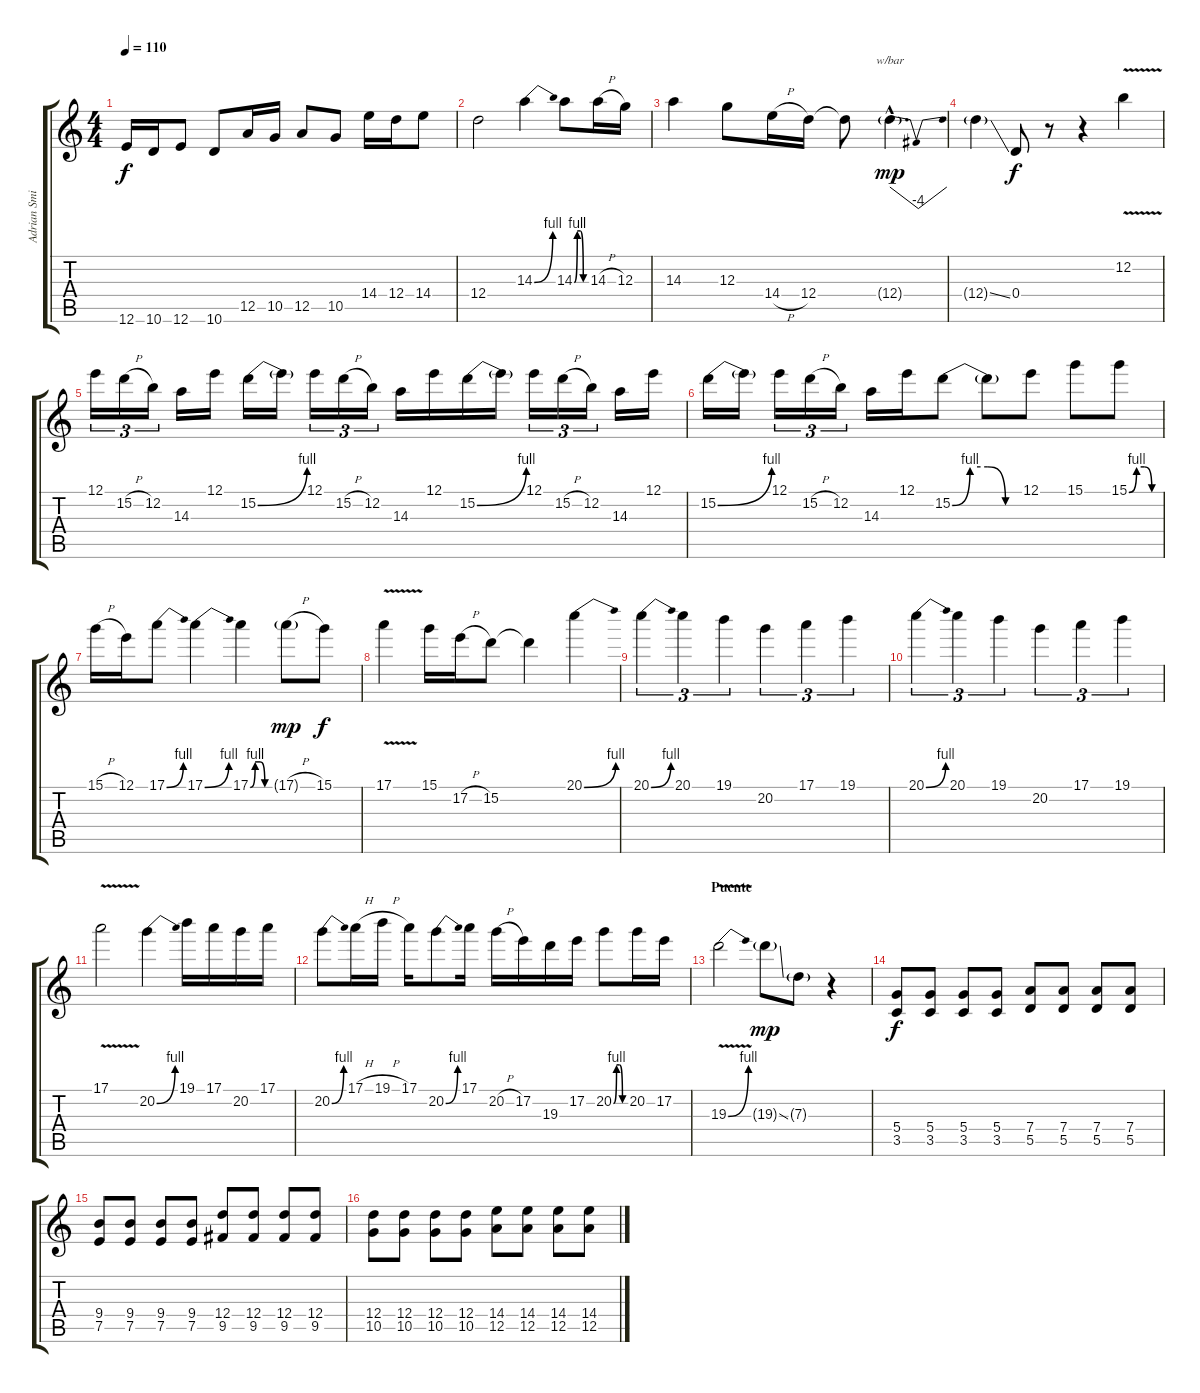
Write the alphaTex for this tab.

\track ("Adrian Smith" "Adrian Smi") {instrument distortionguitar}
\staff {score tabs}
\tuning (E4 B3 G3 D3 A2 E2) {hide}
\ts (4 4)
\tempo 110
\clef g2
\ks c
12.6.16{dy f} 10.6.16 12.6.8 10.6.8 12.5.16 10.5.16 12.5.8 10.5.8 14.4.16 12.4.16 14.4.8 |
12.4.2 14.3{be (bend 0 0 60 4)}.4 14.3{be (custom 0 0 15 4 30 4 45 0 60 0)}.8 14.3{h}.16 12.3.16 |
14.3.4 12.3.8 14.4{h}.16 12.4.16 12.4{t}.8 12.4{g hac}.4{d tbe (dip default 0 0 30 -16 60 0) dy mp} |
12.4{ss g}.4 0.4.8{dy f} r.8 r.4 12.2{v}.4 |
12.1.16{tu (3 2)} 15.2{h}.16{tu (3 2)} 12.2.16{tu (3 2)} 14.3.16 12.1.16 15.2{be (bend 0 0 60 4)}.16 15.2{t}.16 12.1.16{tu (3 2)} 15.2{h}.16{tu (3 2)} 12.2.16{tu (3 2)} 14.3.16 12.1.16 15.2{be (bend 0 0 60 4)}.16 15.2{t}.16 12.1.16{tu (3 2)} 15.2{h}.16{tu (3 2)} 12.2.16{tu (3 2)} 14.3.16 12.1.16 |
15.2{be (bend 0 0 60 4)}.16 15.2{t}.16 12.1.16{tu (3 2)} 15.2{h}.16{tu (3 2)} 12.2.16{tu (3 2)} 14.3.16 12.1.16 15.2{be (custom 0 0 15 4 30 4 45 0 60 0)}.8 15.2{t}.8 12.1.8 15.1.8 15.1{be (custom 0 0 15 4 30 4 45 0 60 0)}.8 |
15.1{h}.16 12.1.16 17.1{be (bend 0 0 60 4)}.8 17.1{be (bend 0 0 60 4)}.4 17.1{be (custom 0 0 15 4 30 4 45 0 60 0)}.4 17.1{h g}.8{dy mp} 15.1.8{dy f} |
17.1{v}.4 15.1.16 17.2{h}.16 15.2.8 15.2{t}.4 20.1{be (bend 0 0 60 4)}.4 |
20.1{be (bend 0 0 60 4)}.4{tu (3 2)} 20.1.4{tu (3 2)} 19.1.4{tu (3 2)} 20.2.4{tu (3 2)} 17.1.4{tu (3 2)} 19.1.4{tu (3 2)} |
20.1{be (bend 0 0 60 4)}.4{tu (3 2)} 20.1.4{tu (3 2)} 19.1.4{tu (3 2)} 20.2.4{tu (3 2)} 17.1.4{tu (3 2)} 19.1.4{tu (3 2)} |
17.1{v}.2 20.2{be (bend 0 0 60 4)}.4 19.1.16 17.1.16 20.2.16 17.1.16 |
20.2{be (bend 0 0 60 4)}.8 17.1{h}.16 19.1{h}.16 17.1.16 20.2{be (bend 0 0 60 4)}.8 17.1.16 20.2{h}.16 17.2.16 19.3.16 17.2.16 20.2{be (custom 0 0 15 4 30 4 45 0 60 0)}.8 20.2.16 17.2.16 |
\section ("" "Puente")
19.3{be (bend 0 0 60 4) v}.2 19.3{ss g}.8{dy mp} 7.3{g}.8 r.4 |
(5.4 3.5).8{dy f volume 8} (5.4 3.5).8 (5.4 3.5).8 (5.4 3.5).8 (7.4 5.5).8 (7.4 5.5).8 (7.4 5.5).8 (7.4 5.5).8 |
(9.4 7.5).8 (9.4 7.5).8 (9.4 7.5).8 (9.4 7.5).8 (12.4 9.5).8 (12.4 9.5).8 (12.4 9.5).8 (12.4 9.5).8 |
(12.4 10.5).8 (12.4 10.5).8 (12.4 10.5).8 (12.4 10.5).8 (14.4 12.5).8 (14.4 12.5).8 (14.4 12.5).8 (14.4 12.5).8
